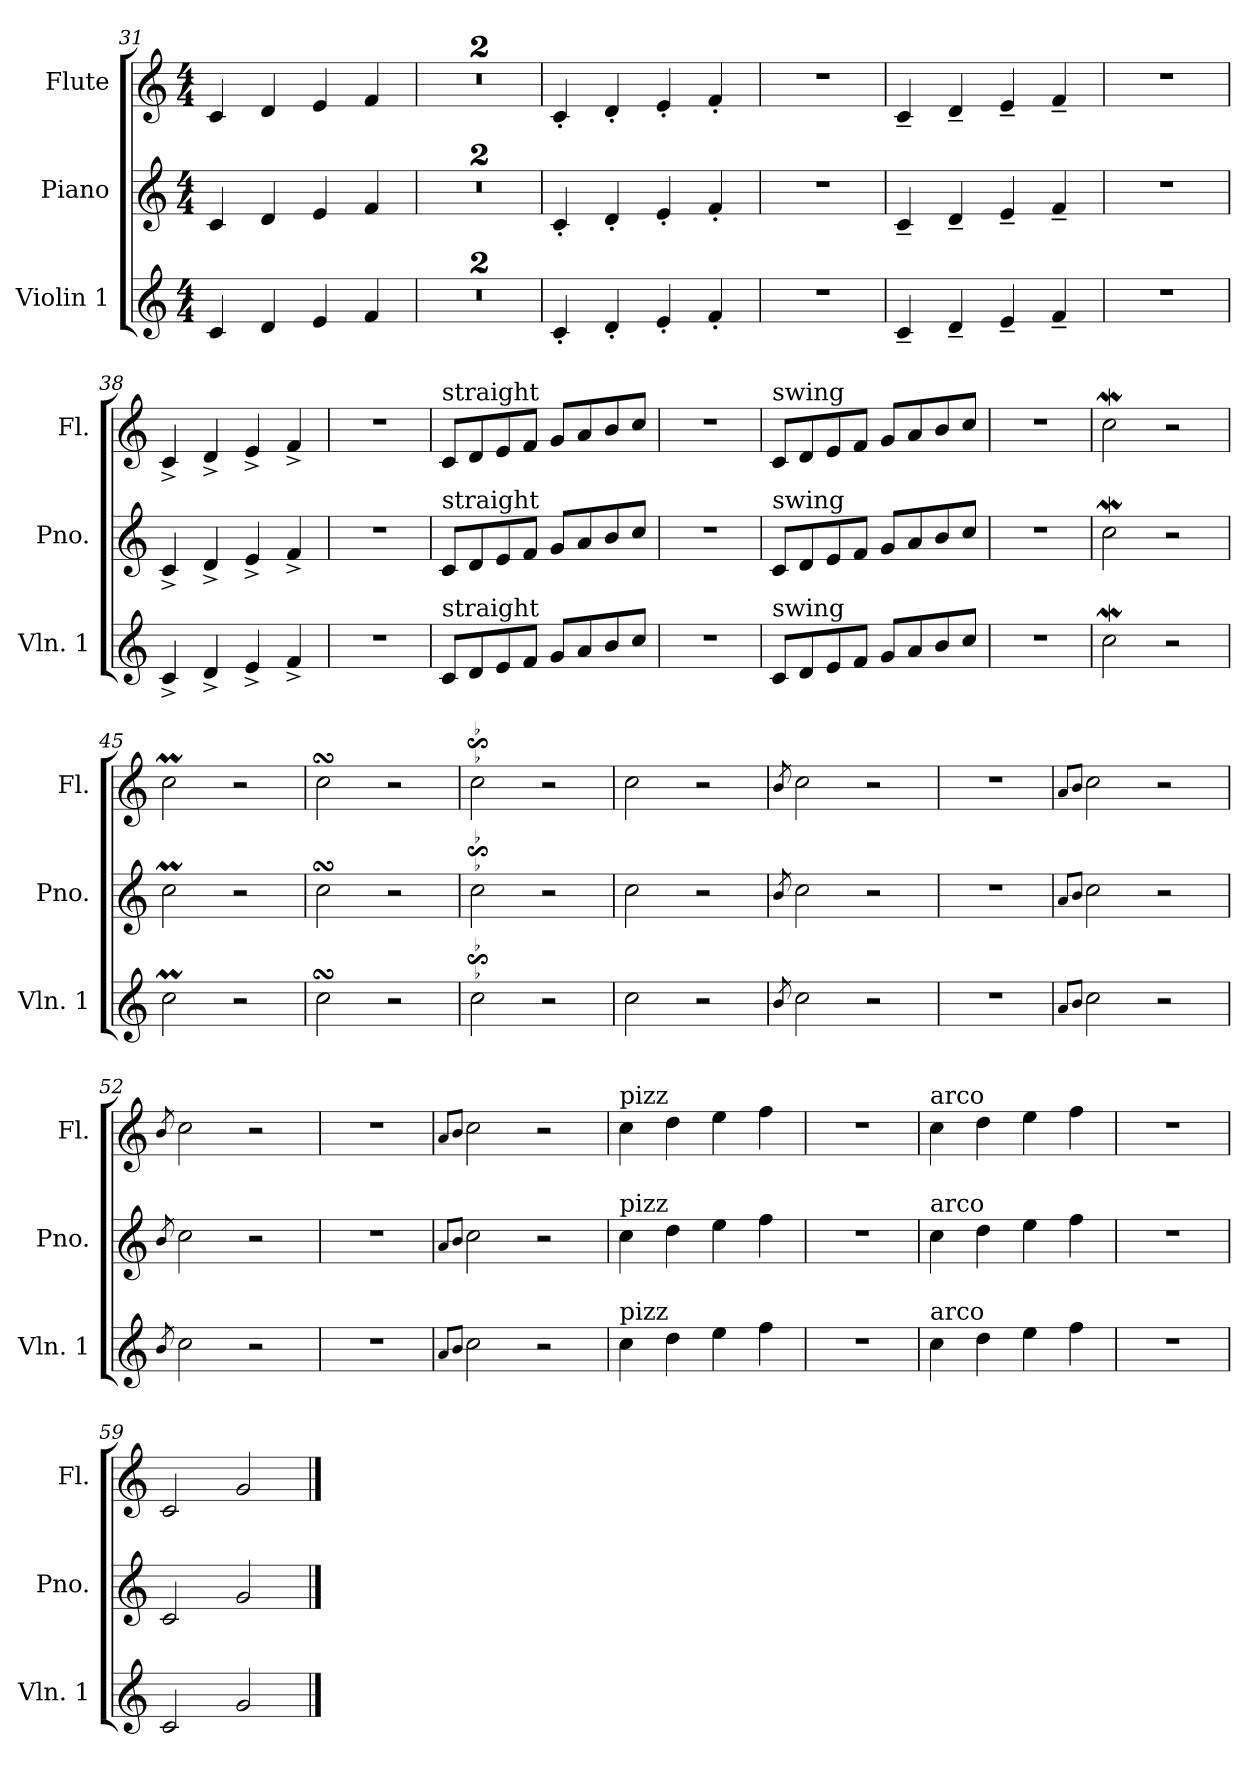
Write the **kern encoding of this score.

**kern	**kern	**kern
*part3	*part2	*part1
*staff3	*staff2	*staff1
*I"Violin 1	*I"Piano	*I"Flute
*I'Vln. 1	*I'Pno.	*I'Fl.
*clefG2	*clefG2	*clefG2
*k[]	*k[]	*k[]
*C:	*C:	*C:
*M4/4	*M4/4	*M4/4
=31	=31	=31
4ci/	4ci/	4ci/
4di/	4di/	4di/
4ei/	4ei/	4ei/
4fi/	4fi/	4fi/
=32	=32	=32
1r	1r	1r
=33	=33	=33
1r	1r	1r
=34	=34	=34
4c'i/	4c'i/	4c'i/
4d'i/	4d'i/	4d'i/
4e'i/	4e'i/	4e'i/
4f'i/	4f'i/	4f'i/
=35	=35	=35
1r	1r	1r
!!LO:LB:g=z
=36	=36	=36
4c~i/	4c~i/	4c~i/
4d~i/	4d~i/	4d~i/
4e~i/	4e~i/	4e~i/
4f~i/	4f~i/	4f~i/
=37	=37	=37
1r	1r	1r
=38	=38	=38
4c^i/	4c^i/	4c^i/
4d^i/	4d^i/	4d^i/
4e^i/	4e^i/	4e^i/
4f^i/	4f^i/	4f^i/
=39	=39	=39
1r	1r	1r
=40	=40	=40
!	!	!LO:TX:a:t=straight
!	!LO:TX:a:t=straight	!
!LO:TX:a:t=straight	!	!
8ci/L	8ci/L	8ci/L
8di/	8di/	8di/
8ei/	8ei/	8ei/
8fi/J	8fi/J	8fi/J
8gi/L	8gi/L	8gi/L
8ai/	8ai/	8ai/
8bi/	8bi/	8bi/
8cci/J	8cci/J	8cci/J
=41	=41	=41
1r	1r	1r
!!LO:PB:g=z
=42	=42	=42
!	!	!LO:TX:a:t=swing
!	!LO:TX:a:t=swing	!
!LO:TX:a:t=swing	!	!
8ci/L	8ci/L	8ci/L
8di/	8di/	8di/
8ei/	8ei/	8ei/
8fi/J	8fi/J	8fi/J
8gi/L	8gi/L	8gi/L
8ai/	8ai/	8ai/
8bi/	8bi/	8bi/
8cci/J	8cci/J	8cci/J
=43	=43	=43
1r	1r	1r
=44	=44	=44
2ccwi\	2ccwi\	2ccwi\
2r	2r	2r
=45	=45	=45
2ccMi\	2ccMi\	2ccMi\
2r	2r	2r
=46	=46	=46
2ccsSSsi\	2ccsSSsi\	2ccsSSsi\
2r	2r	2r
=47	=47	=47
2ccs$Ssi\	2ccs$Ssi\	2ccs$Ssi\
2r	2r	2r
!!LO:LB:g=z
=48	=48	=48
2cci\	2cci\	2cci\
2r	2r	2r
=49	=49	=49
8qbi/	8qbi/	8qbi/
2cci\	2cci\	2cci\
2r	2r	2r
=50	=50	=50
1r	1r	1r
=51	=51	=51
8qai/L	8qai/L	8qai/L
8qbi/J	8qbi/J	8qbi/J
2cci\	2cci\	2cci\
2r	2r	2r
=52	=52	=52
8qbi/	8qbi/	8qbi/
2cci\	2cci\	2cci\
2r	2r	2r
=53	=53	=53
1r	1r	1r
!!LO:LB:g=z
=54	=54	=54
8qai/L	8qai/L	8qai/L
8qbi/J	8qbi/J	8qbi/J
2cci\	2cci\	2cci\
2r	2r	2r
=55	=55	=55
!	!	!LO:TX:a:t=pizz
!	!LO:TX:a:t=pizz	!
!LO:TX:a:t=pizz	!	!
4cci\	4cci\	4cci\
4ddi\	4ddi\	4ddi\
4eei\	4eei\	4eei\
4ffi\	4ffi\	4ffi\
=56	=56	=56
1r	1r	1r
=57	=57	=57
!	!	!LO:TX:a:t=arco
!	!LO:TX:a:t=arco	!
!LO:TX:a:t=arco	!	!
4cci\	4cci\	4cci\
4ddi\	4ddi\	4ddi\
4eei\	4eei\	4eei\
4ffi\	4ffi\	4ffi\
=58	=58	=58
1r	1r	1r
=59	=59	=59
2ci/	2ci/	2ci/
2gi/	2gi/	2gi/
==	==	==
*-	*-	*-
